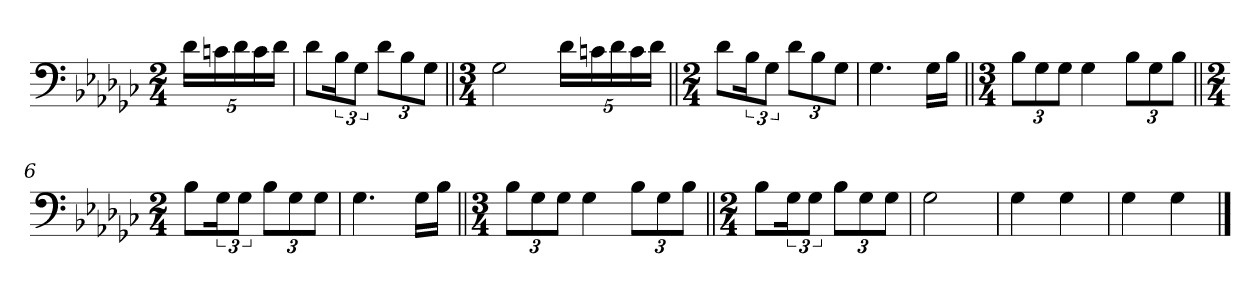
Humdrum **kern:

**kern
*part1
*staff1
*clefF4
*k[b-e-a-d-g-c-]
*M2/4
=
20d-\LL
20cn\
20d-\
20c\
20d-\JJ
=1
8d-\L
24B-\K
12G-\J
12d-\L
12B-\
12G-\J
=2||
*M3/4
2G-\
20d-\LL
20cn\
20d-\
20c\
20d-\JJ
=3||
*M2/4
8d-\L
24B-\K
12G-\J
12d-\L
12B-\
12G-\J
=4
4.G-\
16G-\LL
16B-\JJ
=5||
*M3/4
12B-\L
12G-\
12G-\J
4G-\
12B-\L
12G-\
12B-\J
=6||
*M2/4
8B-\L
24G-\K
12G-\J
12B-\L
12G-\
12G-\J
=7
4.G-\
16G-\LL
16B-\JJ
=8||
*M3/4
12B-\L
12G-\
12G-\J
4G-\
12B-\L
12G-\
12B-\J
=9||
*M2/4
8B-\L
24G-\K
12G-\J
12B-\L
12G-\
12G-\J
=10
2G-\
=11
4G-\
4G-\
=12
4G-\
4G-\
==
*-
